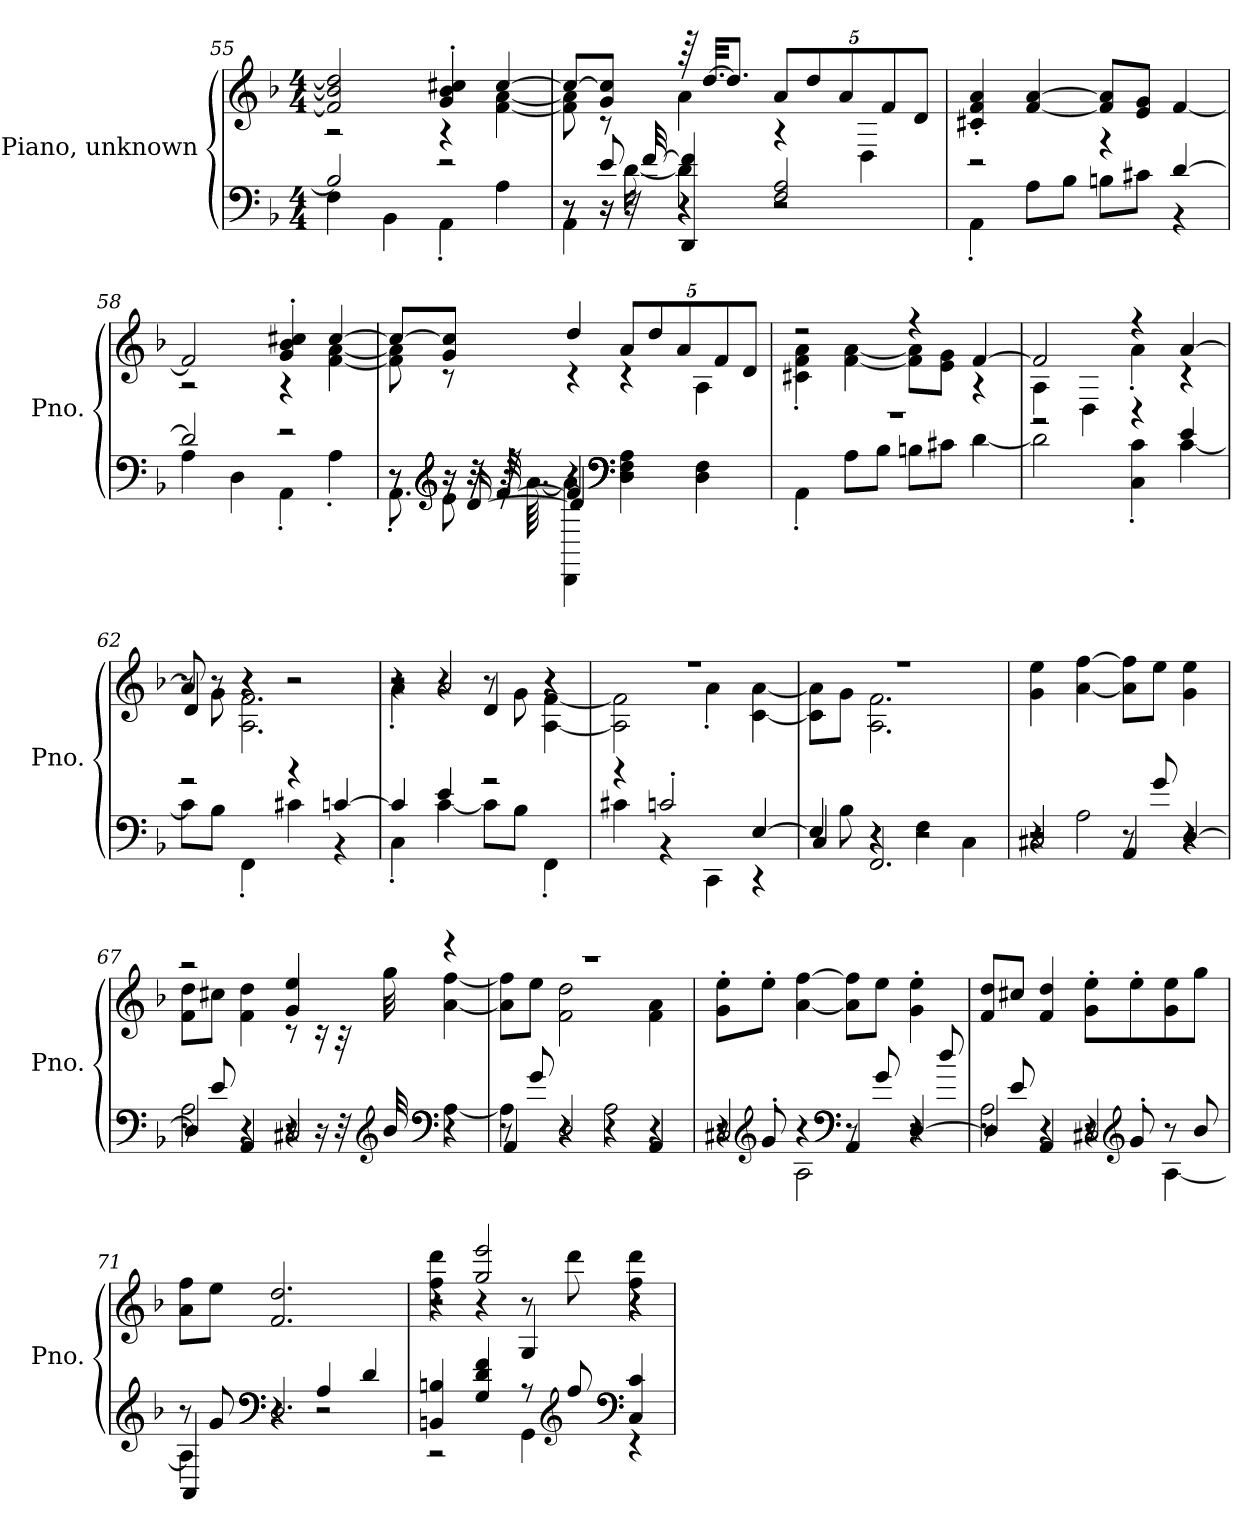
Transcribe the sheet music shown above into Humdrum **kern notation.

**kern	**kern
*part1	*part1
*staff2	*staff1
*I"Piano, unknown	*
*I'Pno.	*
*clefF4	*clefG2
*k[b-]	*k[b-]
*M4/4	*M4/4
=55	=55
*^	*^
2B-/]	4F\	2f/] 2b-/] 2dd/]	2r
.	4BB-\	.	.
2r	4AA'\	4g/' 4b-/' 4cc#X/'	4r
.	4A\	[4cc#/	[4f\ [4a\
!!LO:LB:g=z	!!
=56	=56	=56	=56
*^	*^	*	*
8r	8r	8r	4AA\	8cc#/L_	8f\] 8a\]
8e/	16r	16r	.	8g/ 8cc#/]J	8r
.	[16d\	32r	.	.	.
.	.	[32f/	.	.	.
4r	4d\]	4DD/ 4f/]	4r	64r	4a\
.	.	.	.	[32.dd/KKL	.
.	.	.	.	8.dd/J]	.
*	*	*	*	*Xbrackettup	*
2r	2r	2F/ 2A/	2r	10a/L	4r
.	.	.	.	10dd/	.
.	.	.	.	10a/	.
.	.	.	.	.	4D\
.	.	.	.	10f/	.
.	.	.	.	10d/J	.
*	*v	*v	*v	*	*
*	*	*v	*v
=57	=57	=57
2r	4AA'\	4c#X/' 4f/' 4a/'
.	8A\L	[4f/ [4a/
.	8B-\J	.
4r	8Bn\L	8f/] 8a/]L
.	8c#X\J	8e/ 8g/J
[4d/	4r	[4f/
=58	=58	=58
*	*	*^
2d/]	4A\	2f/]	2r
.	4D\	.	.
2r	4AA'\	4g/' 4b-/' 4cc#X/'	4r
.	4A'\	[4cc#/	[4f\ [4a\
!!LO:LB:g=z	!!
=59	=59	=59	=59
*^	*^	*	*
8r	8r	8r	8.AA'\	8cc#/L_	8f\] 8a\]
*clefG2	*	*	*	*	*
16r	8e\	16r	.	8g/ 8cc#/]J	8r
32r	.	[16d/	32r	.	.
[32f/	.	.	128r	.	.
.	.	.	[64.a\	.	.
4f/]	4r	4d/]	4DD\ 4a\]	4dd/	4r
*clefF4	*	*	*	*	*
2r	2r	2r	4D\ 4F\ 4A\	10a/L	4r
.	.	.	.	10dd/	.
.	.	.	.	10a/	.
.	.	.	4D\ 4F\	.	4A\
.	.	.	.	10f/	.
.	.	.	.	10d/J	.
*	*v	*v	*v	*	*
=60	=60	=60	=60
1r	4AA'\	2r	4c#X\' 4f\' 4a\'
.	8A\L	.	[4f\ [4a\
.	8B-\J	.	.
.	8Bn\L	4r	8f\] 8a\]L
.	8c#X\J	.	8e\ 8g\J
.	[4d\	[4f/	4r
=61	=61	=61	=61
2r	2d\]	2f/]	4A\
.	.	.	4D\
4r	4C\' 4c\'	4r	4a'\
4e/	[4c\	[4a/	4r
=62	=62	=62	=62
*	*	*	*^
2r	8c\L]	8a/]	8r	4d/
.	8B-\J	8r	8g\	.
.	4FF'\	4r	2.A\ 2.f\	4r
4r	4c#X\	2r	.	2r
[4cn/	4r	.	.	.
!!LO:LB:g=z	!!	!!
=63	=63	=63	=63	=63
4c/]	4C'\	4r	4a'\	2r
4e/	[4c\	2a/	4r	.
2r	8c\L]	.	8r	4d/
.	8B-\J	.	8g\	.
.	4FF'\	4r	[4A\ [4f\	4r
*	*	*	*v	*v
=64	=64	=64	=64
4r	4c#X\	1r	2A\] 2f\]
2cn'/	4r	.	.
.	4CC\	.	4a'\
[4E/	4r	.	[4c\ [4a\
=65	=65	=65	=65
*	*^	*	*
4E/]	8r	4C/	1r	8c\] 8a\]L
.	8B-\	.	.	8g\J
4r	4r	2.FF/	.	2.A\ 2.f\
2r	4F\	.	.	.
.	4C\	.	.	.
*	*	*	*v	*v
=66	=66	=66	=66
2r	4r	2C#X/	4g\ 4ee\
.	2A\	.	[4a\ [4ff\
8r	.	4AA/	8a\] 8ff\]L
8g/	.	.	8ee\J
4r	4r	[4D/	4g\ 4ee\
=67	=67	=67	=67
*	*	*	*^
8r	2A\	4D/]	2r	8f\ 8dd\L
8e/	.	.	.	8cc#X\J
4AA/	.	4r	.	4f\ 4dd\
8r	4r	2C#X/	4g/ 4ee/	8r
16r	.	.	.	16r
32r	.	.	.	32r
*clefG2	*	*	*	*
32b-/	.	.	.	32gg\
*clefF4	*	*	*	*
4r	[4A\	.	4r	[4a\ [4ff\
!!LO:LB:g=z	!!
=68	=68	=68	=68	=68
8r	4A\]	4AA/	1r	8a\] 8ff\]L
8g/	.	.	.	8ee\J
4r	4r	2D/	.	2f\ 2dd\
4r	2A\	.	.	.
4AA/	.	4r	.	4f\ 4a\
*	*	*	*v	*v
=69	=69	=69	=69
8r	4r	2C#X/	8g\' 8ee\'L
*clefG2	*	*	*
8g'/	.	.	8ee'\J
4r	2A\	.	[4a\ [4ff\
*clefF4	*	*	*
8r	.	4AA/	8a\] 8ff\]L
8g/	.	.	8ee\J
8r	4r	[4D/	4g\' 4ee\'
8dd/	.	.	.
=70	=70	=70	=70
8r	2A\	4D/]	8f/ 8dd/L
8e/	.	.	8cc#X/J
4AA/	.	4r	4f/ 4dd/
8r	4r	2C#X/	8g\' 8ee\'L
*clefG2	*	*	*
8g'/	.	.	8ee'\
8r	[4A\	.	8g\ 8ee\
8b-/	.	.	8gg\J
=71	=71	=71	=71
8r	4A\]	4AA/	8a\ 8ff\L
8g/	.	.	8ee\J
*clefF4	*	*	*
4r	4r	2.D/	2.f/ 2.dd/
4A/	2r	.	.
4d/	.	.	.
*	*v	*v	*
!!LO:PB:g=z
=72	=72	=72
*	*	*^
*	*	*	*^
4BBn/ 4Bn/	2r	4r	4ff\ 4ddd\	2r
4G/ 4d/ 4f/	.	2gg/ 2eee/	4r	.
8r	4GG\	.	8r	4G/
*clefG2	*	*	*	*
8ff/	.	.	8ddd\	.
*clefF4	*	*	*	*
4C/ 4c/	4r	4r	4ff\ 4ddd\	4r
*v	*v	*	*	*
*	*v	*v	*v
=	=
*-	*-
